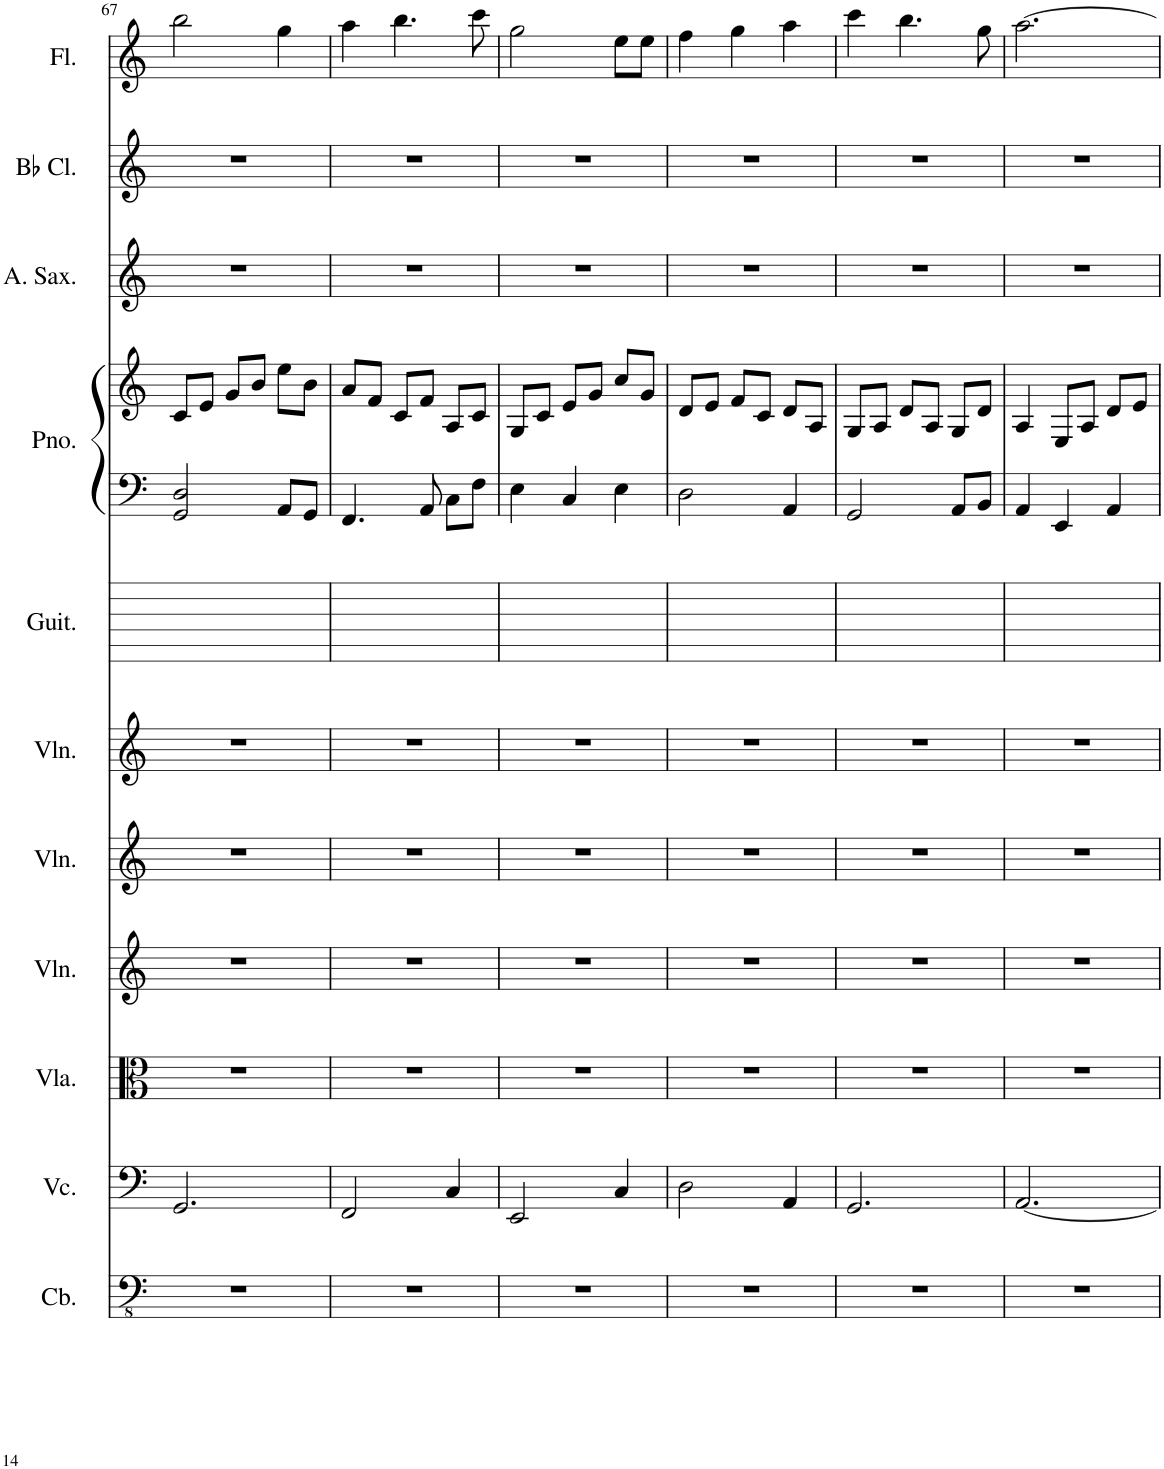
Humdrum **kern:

**kern	**kern	**kern	**kern	**kern	**kern	**kern	**kern	**kern	**kern	**kern	**kern
*part11	*part10	*part9	*part8	*part7	*part6	*part5	*part4	*part4	*part3	*part2	*part1
*staff12	*staff11	*staff10	*staff9	*staff8	*staff7	*staff6	*staff5	*staff4	*staff3	*staff2	*staff1
*I"Contrabass	*I"Violoncello	*I"Viola	*I"Violin	*I"Violin	*I"Violin	*I"Acoustic Guitar	*I"Piano	*	*I"Alto Saxophone	*I"Bb Clarinet	*I"Flute
*I'Cb.	*I'Vc.	*I'Vla.	*I'Vln.	*I'Vln.	*I'Vln.	*I'Guit.	*I'Pno.	*	*I'A. Sax.	*I'Bb Cl.	*I'Fl.
!!LO:PB:g=z
*clefFv4	*clefF4	*clefC3	*clefG2	*clefG2	*clefG2	*	*clefF4	*clefG2	*clefG2	*clefG2	*clefG2
*ITrd7c12	*	*	*	*	*	*	*	*	*ITrd5c9	*ITrd1c2	*
*k[]	*k[]	*k[]	*k[]	*k[]	*k[]	*k[]	*k[]	*k[]	*k[]	*k[]	*k[]
*M3/4	*M3/4	*M3/4	*M3/4	*M3/4	*M3/4	*M3/4	*M3/4	*M3/4	*M3/4	*M3/4	*M3/4
=67	=67	=67	=67	=67	=67	=67	=67	=67	=67	=67	=67
2.r	2.GG/	2.r	2.r	2.r	2.r	2.r	2GG/ 2D/	8c/L	2.r	2.r	2bb\
.	.	.	.	.	.	.	.	8e/J	.	.	.
.	.	.	.	.	.	.	.	8g/L	.	.	.
.	.	.	.	.	.	.	.	8b/J	.	.	.
.	.	.	.	.	.	.	8AA/L	8ee\L	.	.	4gg\
.	.	.	.	.	.	.	8GG/J	8b\J	.	.	.
=68	=68	=68	=68	=68	=68	=68	=68	=68	=68	=68	=68
2.r	2FF/	2.r	2.r	2.r	2.r	2.r	4.FF/	8a/L	2.r	2.r	4aa\
.	.	.	.	.	.	.	.	8f/J	.	.	.
.	.	.	.	.	.	.	.	8c/L	.	.	4.bb\
.	.	.	.	.	.	.	8AA/	8f/J	.	.	.
.	4C/	.	.	.	.	.	8C\L	8A/L	.	.	.
.	.	.	.	.	.	.	8F\J	8c/J	.	.	8ccc\
=69	=69	=69	=69	=69	=69	=69	=69	=69	=69	=69	=69
2.r	2EE/	2.r	2.r	2.r	2.r	2.r	4E\	8G/L	2.r	2.r	2gg\
.	.	.	.	.	.	.	.	8c/J	.	.	.
.	.	.	.	.	.	.	4C/	8e/L	.	.	.
.	.	.	.	.	.	.	.	8g/J	.	.	.
.	4C/	.	.	.	.	.	4E\	8cc/L	.	.	8ee\L
.	.	.	.	.	.	.	.	8g/J	.	.	8ee\J
=70	=70	=70	=70	=70	=70	=70	=70	=70	=70	=70	=70
2.r	2D\	2.r	2.r	2.r	2.r	2.r	2D\	8d/L	2.r	2.r	4ff\
.	.	.	.	.	.	.	.	8e/J	.	.	.
.	.	.	.	.	.	.	.	8f/L	.	.	4gg\
.	.	.	.	.	.	.	.	8c/J	.	.	.
.	4AA/	.	.	.	.	.	4AA/	8d/L	.	.	4aa\
.	.	.	.	.	.	.	.	8A/J	.	.	.
=71	=71	=71	=71	=71	=71	=71	=71	=71	=71	=71	=71
2.r	2.GG/	2.r	2.r	2.r	2.r	2.r	2GG/	8G/L	2.r	2.r	4ccc\
.	.	.	.	.	.	.	.	8A/J	.	.	.
.	.	.	.	.	.	.	.	8d/L	.	.	4.bb\
.	.	.	.	.	.	.	.	8A/J	.	.	.
.	.	.	.	.	.	.	8AA/L	8G/L	.	.	.
.	.	.	.	.	.	.	8BB/J	8d/J	.	.	8gg\
=72	=72	=72	=72	=72	=72	=72	=72	=72	=72	=72	=72
2.r	[2.AA/	2.r	2.r	2.r	2.r	2.r	4AA/	4A/	2.r	2.r	[2.aa\
.	.	.	.	.	.	.	4EE/	8E/L	.	.	.
.	.	.	.	.	.	.	.	8A/J	.	.	.
.	.	.	.	.	.	.	4AA/	8d/L	.	.	.
.	.	.	.	.	.	.	.	8e/J	.	.	.
=	=	=	=	=	=	=	=	=	=	=	=
*-	*-	*-	*-	*-	*-	*-	*-	*-	*-	*-	*-
